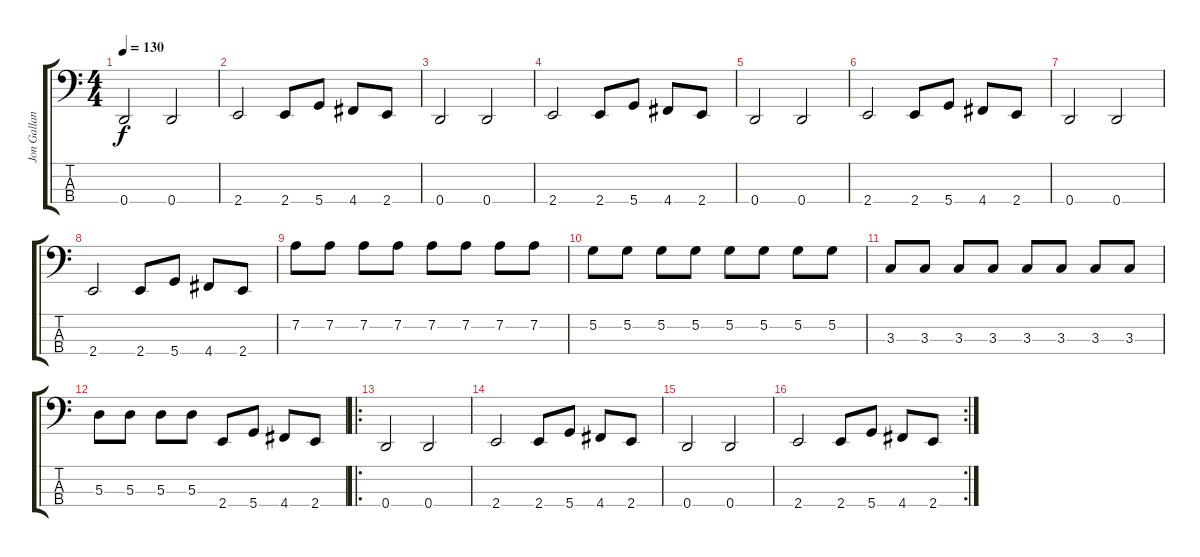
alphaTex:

\track ("Jon Gallant" "Jon Gallan") {instrument electricbassfinger}
\staff {score tabs}
\tuning (G2 D2 A1 D1) {hide}
\ts (4 4)
\tempo 130
\clef f4
\ks c
0.4.2{dy f} 0.4.2 |
2.4.2 2.4.8 5.4.8 4.4.8 2.4.8 |
0.4.2 0.4.2 |
2.4.2 2.4.8 5.4.8 4.4.8 2.4.8 |
0.4.2 0.4.2 |
2.4.2 2.4.8 5.4.8 4.4.8 2.4.8 |
0.4.2 0.4.2 |
2.4.2 2.4.8 5.4.8 4.4.8 2.4.8 |
7.2.8 7.2.8 7.2.8 7.2.8 7.2.8 7.2.8 7.2.8 7.2.8 |
5.2.8 5.2.8 5.2.8 5.2.8 5.2.8 5.2.8 5.2.8 5.2.8 |
3.3.8 3.3.8 3.3.8 3.3.8 3.3.8 3.3.8 3.3.8 3.3.8 |
5.3.8 5.3.8 5.3.8 5.3.8 2.4.8 5.4.8 4.4.8 2.4.8 |
\ro
0.4.2 0.4.2 |
2.4.2 2.4.8 5.4.8 4.4.8 2.4.8 |
0.4.2 0.4.2 |
\rc 2
2.4.2 2.4.8 5.4.8 4.4.8 2.4.8
